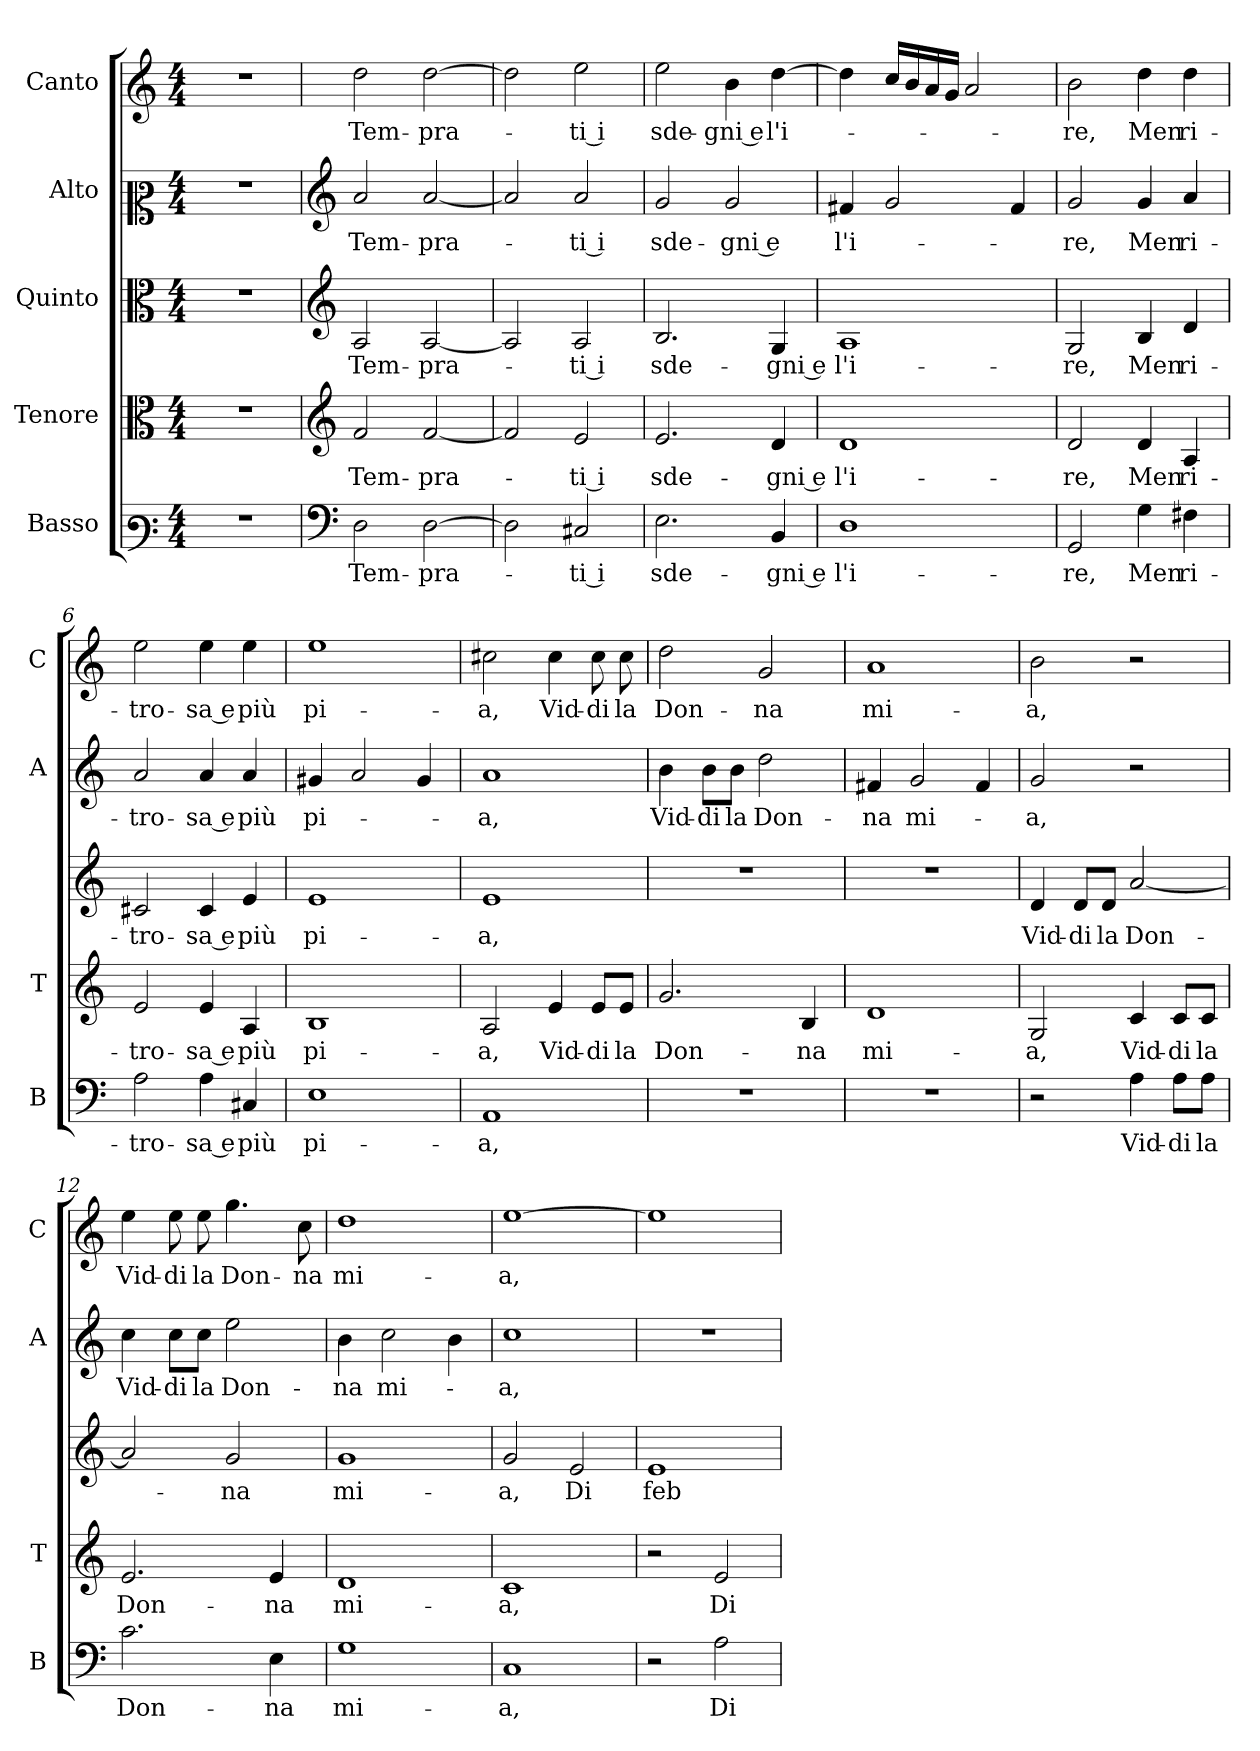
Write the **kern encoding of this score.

**kern	**text	**kern	**text	**kern	**text	**kern	**text	**kern	**text
*part5	*part5	*part4	*part4	*part3	*part3	*part2	*part2	*part1	*part1
*staff5	*staff5	*staff4	*staff4	*staff3	*staff3	*staff2	*staff2	*staff1	*staff1
*I"Basso	*	*I"Tenore	*	*I"Quinto	*	*I"Alto	*	*I"Canto	*
*I'B	*	*I'T	*	*	*	*I'A	*	*I'C	*
*clefF3	*	*clefC3	*	*clefC3	*	*clefC2	*	*clefG2	*
*k[]	*	*k[]	*	*k[]	*	*k[]	*	*k[]	*
*C:	*	*C:	*	*C:	*	*C:	*	*C:	*
*M4/4	*	*M4/4	*	*M4/4	*	*M4/4	*	*M4/4	*
=	=	=	=	=	=	=	=	=	=
1r	.	1r	.	1r	.	1r	.	1r	.
=1	=1	=1	=1	=1	=1	=1	=1	=1	=1
*clefF4	*	*clefG2	*	*clefG2	*	*clefG2	*	*	*
!	!LO:LY:b	!	!LO:LY:b	!	!LO:LY:b	!	!LO:LY:b	!	!LO:LY:b
2D\	Tem-	2f/	Tem-	2A/	Tem-	2a/	Tem-	2dd\	Tem-
!	!LO:LY:b	!	!LO:LY:b	!	!LO:LY:b	!	!LO:LY:b	!	!LO:LY:b
[2D\	-pra-	[2f/	-pra-	[2A/	-pra-	[2a/	-pra-	[2dd\	-pra-
=2	=2	=2	=2	=2	=2	=2	=2	=2	=2
2D\]	.	2f/]	.	2A/]	.	2a/]	.	2dd\]	.
!	!LO:LY:b	!	!LO:LY:b	!	!LO:LY:b	!	!LO:LY:b	!	!LO:LY:b
2C#X/	-ti i	2e/	-ti i	2A/	-ti i	2a/	-ti i	2ee\	-ti i
=3	=3	=3	=3	=3	=3	=3	=3	=3	=3
!	!LO:LY:b	!	!LO:LY:b	!	!LO:LY:b	!	!LO:LY:b	!	!LO:LY:b
2.E\	sde-	2.e/	sde-	2.B/	sde-	2g/	sde-	2ee\	sde-
!	!	!	!	!	!	!	!LO:LY:b	!	!LO:LY:b
.	.	.	.	.	.	2g/	-gni e	4b\	-gni e
!	!LO:LY:b	!	!LO:LY:b	!	!LO:LY:b	!	!	!	!LO:LY:b
4BB/	-gni e	4d/	-gni e	4G/	-gni e	.	.	[4dd\	l'i-
=4	=4	=4	=4	=4	=4	=4	=4	=4	=4
!	!LO:LY:b	!	!LO:LY:b	!	!LO:LY:b	!	!LO:LY:b	!	!
1D	l'i-	1d	l'i-	1A	l'i-	4f#X/	l'i-	4dd\]	.
.	.	.	.	.	.	2g/	.	16cc/LL	.
.	.	.	.	.	.	.	.	16b/	.
.	.	.	.	.	.	.	.	16a/	.
.	.	.	.	.	.	.	.	16g/JJ	.
.	.	.	.	.	.	.	.	2a/	.
.	.	.	.	.	.	4f#/	.	.	.
=5	=5	=5	=5	=5	=5	=5	=5	=5	=5
!	!LO:LY:b	!	!LO:LY:b	!	!LO:LY:b	!	!LO:LY:b	!	!LO:LY:b
2GG/	-re,	2d/	-re,	2G/	-re,	2g/	-re,	2b\	-re,
!	!LO:LY:b	!	!LO:LY:b	!	!LO:LY:b	!	!LO:LY:b	!	!LO:LY:b
4G\	Men	4d/	Men	4B/	Men	4g/	Men	4dd\	Men
!	!LO:LY:b	!	!LO:LY:b	!	!LO:LY:b	!	!LO:LY:b	!	!LO:LY:b
4F#X\	ri-	4A/	ri-	4d/	ri-	4a/	ri-	4dd\	ri-
=6	=6	=6	=6	=6	=6	=6	=6	=6	=6
!	!LO:LY:b	!	!LO:LY:b	!	!LO:LY:b	!	!LO:LY:b	!	!LO:LY:b
2A\	-tro-	2e/	-tro-	2c#X/	-tro-	2a/	-tro-	2ee\	-tro-
!	!LO:LY:b	!	!LO:LY:b	!	!LO:LY:b	!	!LO:LY:b	!	!LO:LY:b
4A\	-sa e	4e/	-sa e	4c#/	-sa e	4a/	-sa e	4ee\	-sa e
!	!LO:LY:b	!	!LO:LY:b	!	!LO:LY:b	!	!LO:LY:b	!	!LO:LY:b
4C#X/	più	4A/	più	4e/	più	4a/	più	4ee\	più
=7	=7	=7	=7	=7	=7	=7	=7	=7	=7
!	!LO:LY:b	!	!LO:LY:b	!	!LO:LY:b	!	!LO:LY:b	!	!LO:LY:b
1E	pi-	1B	pi-	1e	pi-	4g#X/	pi-	1ee	pi-
.	.	.	.	.	.	2a/	.	.	.
.	.	.	.	.	.	4g#/	.	.	.
!!LO:LB:g=z
=8	=8	=8	=8	=8	=8	=8	=8	=8	=8
!	!LO:LY:b	!	!LO:LY:b	!	!LO:LY:b	!	!LO:LY:b	!	!LO:LY:b
1AA	-a,	2A/	-a,	1e	-a,	1a	-a,	2cc#X\	-a,
!	!	!	!LO:LY:b	!	!	!	!	!	!LO:LY:b
.	.	4e/	Vid-	.	.	.	.	4cc#\	Vid-
!	!	!	!LO:LY:b	!	!	!	!	!	!LO:LY:b
.	.	8e/L	-di	.	.	.	.	8cc#\	-di
!	!	!	!LO:LY:b	!	!	!	!	!	!LO:LY:b
.	.	8e/J	la	.	.	.	.	8cc#\	la
=9	=9	=9	=9	=9	=9	=9	=9	=9	=9
!	!	!	!LO:LY:b	!	!	!	!LO:LY:b	!	!LO:LY:b
1r	.	2.g/	Don-	1r	.	4b\	Vid-	2dd\	Don-
!	!	!	!	!	!	!	!LO:LY:b	!	!
.	.	.	.	.	.	8b\L	-di	.	.
!	!	!	!	!	!	!	!LO:LY:b	!	!
.	.	.	.	.	.	8b\J	la	.	.
!	!	!	!	!	!	!	!LO:LY:b	!	!LO:LY:b
.	.	.	.	.	.	2dd\	Don-	2g/	-na
!	!	!	!LO:LY:b	!	!	!	!	!	!
.	.	4B/	-na	.	.	.	.	.	.
=10	=10	=10	=10	=10	=10	=10	=10	=10	=10
!	!	!	!LO:LY:b	!	!	!	!LO:LY:b	!	!LO:LY:b
1r	.	1d	mi-	1r	.	4f#X/	-na	1a	mi-
!	!	!	!	!	!	!	!LO:LY:b	!	!
.	.	.	.	.	.	2g/	mi-	.	.
.	.	.	.	.	.	4f#/	.	.	.
=11	=11	=11	=11	=11	=11	=11	=11	=11	=11
!	!	!	!LO:LY:b	!	!LO:LY:b	!	!LO:LY:b	!	!LO:LY:b
2r	.	2G/	-a,	4d/	Vid-	2g/	-a,	2b\	-a,
!	!	!	!	!	!LO:LY:b	!	!	!	!
.	.	.	.	8d/L	-di	.	.	.	.
!	!	!	!	!	!LO:LY:b	!	!	!	!
.	.	.	.	8d/J	la	.	.	.	.
!	!LO:LY:b	!	!LO:LY:b	!	!LO:LY:b	!	!	!	!
4A\	Vid-	4c/	Vid-	[2a/	Don-	2r	.	2r	.
!	!LO:LY:b	!	!LO:LY:b	!	!	!	!	!	!
8A\L	-di	8c/L	-di	.	.	.	.	.	.
!	!LO:LY:b	!	!LO:LY:b	!	!	!	!	!	!
8A\J	la	8c/J	la	.	.	.	.	.	.
=12	=12	=12	=12	=12	=12	=12	=12	=12	=12
!	!LO:LY:b	!	!LO:LY:b	!	!	!	!LO:LY:b	!	!LO:LY:b
2.c\	Don-	2.e/	Don-	2a/]	.	4cc\	Vid-	4ee\	Vid-
!	!	!	!	!	!	!	!LO:LY:b	!	!LO:LY:b
.	.	.	.	.	.	8cc\L	-di	8ee\	-di
!	!	!	!	!	!	!	!LO:LY:b	!	!LO:LY:b
.	.	.	.	.	.	8cc\J	la	8ee\	la
!	!	!	!	!	!LO:LY:b	!	!LO:LY:b	!	!LO:LY:b
.	.	.	.	2g/	-na	2ee\	Don-	4.gg\	Don-
!	!LO:LY:b	!	!LO:LY:b	!	!	!	!	!	!
4E\	-na	4e/	-na	.	.	.	.	.	.
!	!	!	!	!	!	!	!	!	!LO:LY:b
.	.	.	.	.	.	.	.	8cc\	-na
=13	=13	=13	=13	=13	=13	=13	=13	=13	=13
!	!LO:LY:b	!	!LO:LY:b	!	!LO:LY:b	!	!LO:LY:b	!	!LO:LY:b
1G	mi-	1d	mi-	1g	mi-	4b\	-na	1dd	mi-
!	!	!	!	!	!	!	!LO:LY:b	!	!
.	.	.	.	.	.	2cc\	mi-	.	.
.	.	.	.	.	.	4b\	.	.	.
=14	=14	=14	=14	=14	=14	=14	=14	=14	=14
!	!LO:LY:b	!	!LO:LY:b	!	!LO:LY:b	!	!LO:LY:b	!	!LO:LY:b
1C	-a,	1c	-a,	2g/	-a,	1cc	-a,	[1ee	-a,
!	!	!	!	!	!LO:LY:b	!	!	!	!
.	.	.	.	2e/	Di	.	.	.	.
!!LO:PB:g=z
=15	=15	=15	=15	=15	=15	=15	=15	=15	=15
!	!	!	!	!	!LO:LY:b	!	!	!	!
2r	.	2r	.	1e	feb-	1r	.	1ee]	.
!	!LO:LY:b	!	!LO:LY:b	!	!	!	!	!	!
2A\	Di	2e/	Di	.	.	.	.	.	.
=	=	=	=	=	=	=	=	=	=
*-	*-	*-	*-	*-	*-	*-	*-	*-	*-
